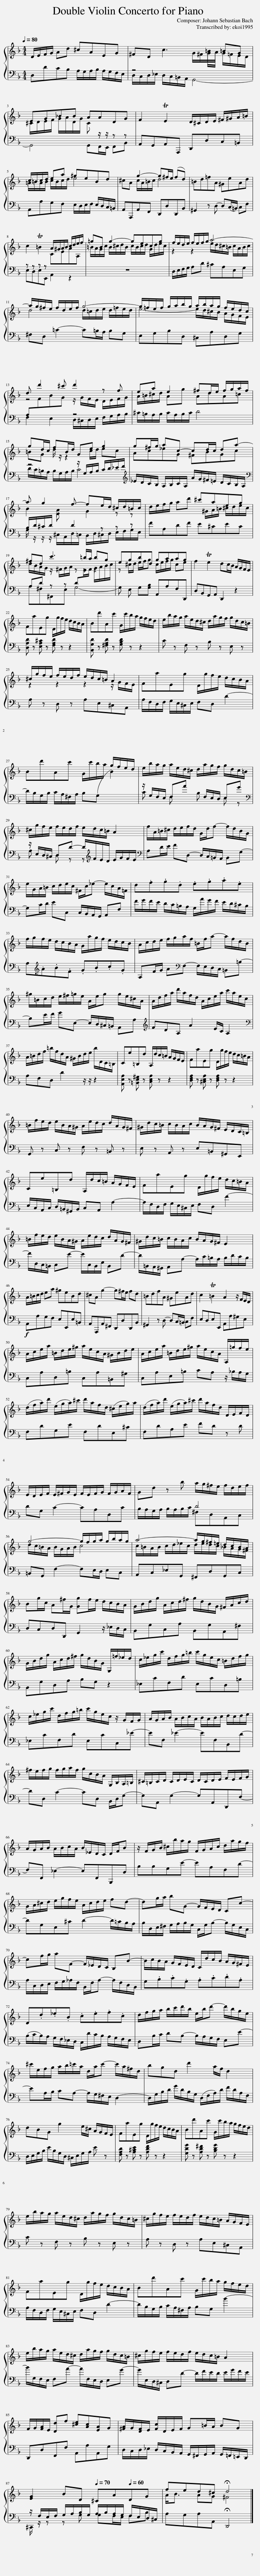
X:1
%%score { ( 1 4 ) | ( 2 3 ) }
L:1/8
Q:1/4=80
M:4/4
I:linebreak $
K:F
V:1 treble
V:4 treble
V:2 bass
V:3 bass
V:1
 D/E/F/G/ Ad ^cAEG | ^FD c3 G/A/ =BG |$ EG_BB AADG | F2 TE2 D/^C/D/E/ ^F/^G/A/=B/ |$ c/=B/c/d/ ea ^geBd | %5
 ^cA g2- g^f/e/ (fd) | =Bd=fA ^GeAd |$ c2 T=B2 A/^G/A/B/ c/d/e/f/ | =g=B g2- ge^cg | f/e/d/e/ f/e/f/g/ a4- |$ %10
 a/g/^f/e/ f/d/e/f/ g4- | g/=f/e/f/ g/a/b/g/ a/b/a/g/ f/e/d/^c/ |$ d d'2 ^c' d'2 z f | ea e2 ^fd/e/ f/g/a/f/ |$ gd/c/ f=B/d/ Ge g2 | %15
 g^f/g/ ac- cd/c/ da- |$ a g2 f- fe/d/ ^c/d/=B/c/ | d/e/f/g/ ad' ^c'aeg |$ ^fd c'3 =b/a/ bg | egbd gaag | %20
 f2 Te2 dc/B/ A/G/F/E/ |$ FaEg D/g/f/e/ d/c/B/A/ | Bd'Ac' G/c'/b/a/ g/f/e/d/ | e/b/a/g/ a/e/d/^c/ d/a/g/f/ g/d/c/=B/ |$ ^c/g/f/e/ f/e/d/f/ e/d/c/=B/ A2 | %25
 FaEg D/g/f/e/ d/c/B/A/ |$ Bd'Ac' G/c'/b/a/ g/f/e/d/ | e/b/a/g/ a/e/d/^c/ d/a/g/f/ g/d/c/=B/ |$ ^c/g/f/e/ f/e/d/f/ e/d/c/=B/ A2 | f/A/=B/^c/ d/e/f/d/ G/d/f- f/d/B/G/ |$ %30
 e/G/A/=B/ c/d/e/c/ ^F/c/_e- e/c/A/=F/ | d.f.g.d .e.g.a.e |$ f/g/f/e/ d/c/B/A/ G/a/g/f/ e/d/c/B/ | A/c/d/e/ f/g/a/f/ =B/f/a- a/f/d/B/ |$ ^g/=B/c/d/ e/^f/=g/e/ A/e/g g/e/^c/A/ | %35
 A/d/f/a/ d'/a/f/d/ A/c/e/a/ c'/a/e/c/ |$ A/=B/d/f/ =b/f/d/A/ ^G/B/d/e/ b/D/C/=B,/ | Ce=B,d A,/d/c/=B/ A/G/F/E/ | FaEg D/g/f/e/ d/c/=B/A/ |$ =B/f/e/d/ e/B/A/^G/ A/e/d/c/ d/A/G/^F/ | %40
 ^G/d/c/=B/ c/B/A/c/ B/A/G/^F/ E/D/C/=B,/ |$ Ce=B,d A,/d/c/=B/ A/G/F/E/ | FaEg D/g/f/e/ d/c/=B/A/ |$ =B/f/e/d/ e/B/A/^G/ A/e/d/c/ d/A/G/^F/ | ^G/d/c/=B/ c/B/A/c/ B/A/G/^F/ E2 |$ %45
 A/=B/c/d/ ea ^geBd | ^cA g2- g^f/e/ fd | =BdfA ^GeAd | c2 T=B2 A2 z/ F/E/D/ |$ A/c/e/a/ =B/d/e/^g/ a/e/c/A/ ^G/B/d/e/ | %50
 A/c/e/a/ =B/d/e/^g/ a/e/c/A/ A,/=g/f/e/ |$ (d/f/a/)d'/ (e/g/a/)^c'/ d'/a/f/d/ (^c/e/g/)a/ | (d/f/a/)d'/ (e/g/a/)^c'/ d'/a/f/d/ D/E/F/D/ |$ E/D/E/F/ E/^F/G/E/ F/E/F/G/ F/G/A/F/ | Gd z b a/g/^f/e/ f/d/e/f/ |$ %55
 g4- g/f/g/a/ g/b/a/g/ | a4- a/g/^f/=e/ d/c/B/A/ |$ Bg/c/ A^f/G/ [Gg]f/e/ d/c/B/A/ | G/B/d/g/ A/c/d/^f/ g/d/B/G/ ^F/A/c/d/ |$ G/B/d/g/ A/c/d/^f/ g/d/B/G/ G,/=f/_e/d/ | %60
 c/_e/g/c'/ d/f/g/=b/ c'/g/e/c/ =B/d/f/g/ |$ c/_e/g/c'/ d/f/g/=b/ c'/g/e/c/ z/ G/F/G/ | A/G/A/B/ A/B/c/A/ B/A/B/c/ d/c/d/e/ |$ ^f/e/f/g/ f/g/a/f/ g/c/B/A/ G,/B,/A,/=B,/ | ^C/=B,/C/D/ C/D/E/C/ D/C/D/E/ F/E/F/G/ |$ %65
 A/G/A/B/ A/B/c/A/ B/_E/D/C/ D/F/B | z/ F/G/B/ ^c/b/a/g/ F/G/A/c/ d/a/g/f/ |$ G/A/^c/d/ e/g/f/e/ A/c/d/e/ fd- | dg/a/ bG- G/F/E/D/ Cc- |$ cf/g/ aF- F/_E/D/C/ B,B- | %70
 B/c/B/A/ G/F/E/D/ C/d/c/B/ A/G/^F/E/ |$ D.d._e.B .c.e.f.c | d/f/g/a/ b/c'/d'/b/ e/b/d'- d'/b/g/e/ |$ ^c'/e/f/g/ a/b/=c'/a/ d/a/c'- c'/a/^f/d/ | bgd d'2 a/f/ d2 |$ %75
 dBG g2 e/^c/ A/G/F/E/ | FaEg D/g/f/e/ d/c/B/A/ | Bd'Ac' G/c'/b/a/ g/f/e/d/ |$ e/b/a/g/ a/e/d/^c/ d/a/g/f/ g/d/c/=B/ | ^c/g/f/e/ f/e/d/f/ e/d/c/=B/ A/G/F/E/ |$ %80
 FaEg D/g/f/e/ d/c/B/A/ | Bd'Ac' G/c'/b/a/ g/f/e/d/ |$ e/b/a/g/ a/e/d/^c/ d/a/g/f/ g/d/c/=B/ | ^c/g/f/e/ f/e/d/f/ e/d/c/=B/ A2 |$ F/G/[FA]/E/ [Dd]f [^ce][Ac][EA]G | %85
 [^FA]/G/[DF]/E/ [Fc]/D/E/F/ G=B/A/ BG |$ [EG]2 BD[Q:1/4=70] ^CA[Q:1/4=60]DG | fed^c !fermata!d4 |] %88
V:2
 D,DCB, A,/G,/A,/B,/ A,/G,/F,/E,/ | z4[I:staff -1] G/^F/=B/A/ G/=F/E/D/ |$ ^C/D/E/F/ G/A/D/G/ C[I:staff +1] z/ z/ z z | A,,G,,A,,A,,, D,,D,C,=B,, |$ A,,A,G,F, E,/D,/E,/F,/ E,/D,/C,/=B,,/ | %5
 A,,A,,,A,,F,, D,,D,D,,B,, | ^G,,2 z D,- D,(C,/=B,,/) C,F, |$ z z z z[I:staff -1] CEAA, |[I:staff +1] z8 | D,/E,/F,/G,/ A,D ^CA,E,G, |$ %10
 ^F,D, =C2- C=B,/A,/ B,G, | E,G,B,D, ^C,A,D,G, |$ A,[I:staff -1]FBG[I:staff +1] z4 | ^C/=B,/A,/B,/ C/A,/B,/C/ D4 |$ z4 z/ G,/A,/=B,/ C/D/_E/F/ | %15
[K:treble] _E/D/C/B,/ A,/B,/C/A,/ A/G/^F/=E/ D/C/B,/A,/ |$[K:bass] B,/D/^C/D/[I:staff -1] E[I:staff +1] D2 z z z | FA,DF E^CEC |$ A,D z z D[I:staff -1]E/F/ G/A/B/c/ |[I:staff +1] x/ x/ E, G,[G,B,] A,,A,F,D,, | %20
 D,B,,G,,A,, D,,2 z2 |$ [D,A,D] z [E,A,^C] z [F,A,D] z z2 | [B,,G,D] z [^F,A,D] z [G,B,D] z z2 | C z F, z B, z E, z |$ A, z D, z A,E,^C,A,, | %25
 A,/F,/D,/F,/ G,/E,/^C,/E,/ F,D, D2- |$ D/B,/G,/B,/ C/A,/^F,/A,/ B,(G,[I:staff -1] B2) |[I:staff +1] z/ G,/F,/E,/ F,A x/ F,/E,/D,/ E,G |$[K:bass] z/ E,/D,/^C,/ D,D- D/[K:treble]F/E/D/ E/G/F/E/ |[K:bass] A,D/E/ FD,- D,/C,/=B,,/A,,/ B,,G,- |$ %30
 G,C/D/ EC, C,/B,,/A,,/G,,/ A,,F, | F/G/F/E/ D/C/=B,/A,/ G,/A/G/F/ E/D/^C/B,/ |$ A,[K:treble].A.B.F .G.B.c.G | A,F/G/ A[K:bass]F,- F,/E,/D,/C,/ =B,,=B,- |$ B,E/F/ GE,- E,/D,/^C,/=B,,/ A,,A, | %35
[K:treble] FDA, A2 E/C/ A,2 |$[K:bass] A,F,D, D2 z/ z/ z2 | [A,,E,A,] z [=B,,E,^G,] z [C,E,A,] z z2 | [D,F,A,] z [^C,E,A,] z [D,F,A,] z z2 |$ G,, z C, z F, z =B,, z | %40
 E, z A,, z E,=B,,^G,,E,, |$ E,/C,/A,,/C,/ D,/=B,,/^G,,/B,,/ C,A,, A,2- | A,/F,/D,/F,/ G,/E,/^C,/E,/ F,D, F2- |$ F/D,/C,/=B,,/ C,E- E/C,/B,,/E,/ B,,D- | D/=B,,/A,,/^G,,/ A,,A,- A,/C/=B,/A,/ B,/D/C/B,/ |$ %45
!f! A,,A,G,F, E,E,,E,=B,, | A,,A,,,A,,^F,, D,,D,D,,B,, | ^G,,2 z D,- D,C,/=B,,/ C,F, | E,D,E,E,, A,,A,^G,E, |$ C,A,D,=B, C,A,=B,,^G, | %50
 C,A,E,=B, CA, z/ _B,/A,/G,/ |$ F,DG,E F,DE,^C | F,DA,E FD z D |$ DG, C2- CA,D,C | B,/A,/G,/A,/ B,/A,/B,/C/ D4 |$ %55
 =B,,G,, F,2- F,E,/D,/ E,C, | A,,C,_E,G,, ^F,,D,G,,C, |$ D,C,D,D,, G,,2 z/ _E,/D,/C,/ | B,,G,C,A, B,,G,A,,^F, |$ B,,G,D,A, B,G, z2 | %60
 _E,CF,D E,CD,=B, |$ _E,CF,D E,CC,_E- | EF, _E2- EF,B,,D- |$ DD, C2- CD, B,,/D,/G,- | G,A,, G,2- G,A,,D,,F,- |$ %65
 F,F,, _E,2- E,F,,B,,,D, | B,B,G,E- EA,F,D- |$ DG,E,^C D2- D/=C/B,/A,/ | B,/D,/E,/^F,/ G,/A,/B,/G,/ C,/G,/B,- B,/G,/E,/C,/ |$ A,/C,/D,/E,/ F,/G,/_A,/F,/ B,,/F,/A,- A,/F,/D,/B,,/ | %70
 G,.B,.C.G, .A,.C.D.A, |$ (B,/C/B,/)A,/ G,/F,/_E,/D,/ C,/D/C/B,/ A,/G,/F,/E,/ | D,B,/C/ DB,- B,/A,/G,/F,/ E,E- |$ EA,/B,/ CA,- A,/G,/^F,/E,/ D,2- | D,/G,/B,/D/ G/D/B,/G,/ (D,/F,/A,/)D/ F/D/A,/F,/ |$ %75
 D,/E,/G,/B,/ E/B,/G,/D,/ ^C,/E,/G,/A,/ E z | [F,A,D] z [A,^CE] z [A,DF] z z2 | [G,DG] z [A,D^F] z [B,DG] z z2 |$ C z F, z B, z E, z | A, z D, z A,E,^C,A,, |$ %80
 A,/F,/D,/F,/ G,/E,/^C,/E,/ F,D, D2- | D/B,/G,/B,/ C/A,/^F,/A,/ B,G, B2- |$ B/G,/F,/E,/ F,A- A/F,/E,/D,/ E,G- | G/E,/D,/^C,/ D,D- D/F/E/D/ E/G/F/E/ |$ D,,D,F,,F, A,,A,A,,G, | %85
 D,/C,/D,/_E,/ D,/C,/B,,/A,,/ G,,/^F,,/G,,/A,,/ G,,/=F,,/=E,,/D,,/ |$ z/ F,/E,/F,/ G,/A,/B,/G,/ A,/B,/A,/G,/ F,/E,/D,/^C,/ | A,G,A,A,, !fermata!D,,4 |] %88
V:3
 x8 | D,/C,/D,/_E,/ D,/C,/=B,,/A,,/ G,,4- |$ G,,4 G,,F,,/E,,/ F,,B,, | x8 |$ x8 | %5
 x8 | x8 |$ E,D,E,E,, A,,2 z2 | x8 | x8 |$ %10
 x8 | x8 |$ F,2 E,2 D,/^C,/D,/E,/ F,/G,/A,/B,/ | x8 |$ D/C/=B,/A,/ B,/G,/A,/B,/ C4 | %15
[K:treble] x8 |$[K:bass] G,/ z/ z/ z/ ^C,/A,,/D,/=C,/ B,,/D,/^C,/D,/ E,/F,/G,/E,/ | x8 |$ A,^F,^F,,E, G,4- | G, x7 | %20
 x8 |$ x8 | x8 | x8 |$ x8 | %25
 x8 |$ x8 | C x F, x B, x E, z |$[K:bass] A, x D, z z[K:treble] x3 |[K:bass] x8 |$ %30
 x8 | x8 |$ x[K:treble] x7 | x3[K:bass] x5 |$ x8 | %35
[K:treble] x8 |$[K:bass] x8 | x8 | x8 |$ x8 | %40
 x8 |$ x8 | x8 |$ x8 | x8 |$ %45
 x8 | x8 | x8 | x8 |$ x8 | %50
 x8 |$ x8 | x8 |$ x8 | x4 ^F,D,A,,C, |$ %55
 x8 | x8 |$ x8 | x8 |$ x8 | %60
 x8 |$ x8 | x8 |$ x8 | x8 |$ %65
 x8 | x8 |$ x8 | x8 |$ x8 | %70
 x8 |$ x8 | x8 |$ x8 | x8 |$ %75
 x8 | x8 | x8 |$ x8 | x8 |$ %80
 x8 | x8 |$ x8 | x8 |$ x8 | %85
 x8 |$ ^C,,/ z/ z z G, G,F,/E,/ F,B, | x8 |] %88
V:4
 x8 | x8 |$ x8 | x8 |$ =A/=B/A/B/ c/B/c/d/ e4 | %5
 x2 ^c/A/=B/c/ d4 | x8 |$ x8 | =B/A/G/c/ B/^c/d/B/ c/B/c/d/ G/d/e/c/ | z2 z2 e/d/^c/=B/ c/A/B/c/ |$ %10
 d4 d/=c/d/e/ d/=f/e/d/ | e4- e/d/^c/B/ A/G/F/E/ |$ z4 z/ G/F/E/ D/E/F/G/ | A/=B/^c/d/ Ag AdA=c |$ =BG d/ z/ z2 c/d/ ec | %15
 Ac_eG ^FBGc |$ B2 A2 G2 z z | x9/2 ^G/A/=B/ ^c/d/e/c/ |$ d/B/A/G/ z/ ^F/G/A/ z z z2 | z ^c/d/ e/f/g c/e/f/g/ ce | %20
 x8 |$ x8 | x8 | x8 |$ z2 z2 z2 z/ G/F/E/ | %25
 x8 |$ x8 | x8 |$ x8 | x8 |$ %30
 x8 | x8 |$ x8 | x8 |$ x8 | %35
 x8 |$ x8 | x8 | x8 |$ x8 | %40
 x8 |$ x8 | x8 |$ x8 | x8 |$ %45
 x8 | x8 | x8 | x8 |$ x8 | %50
 x8 |$ x8 | x8 |$ x8 | x8 |$ %55
 d/c/=B/A/ B/G/A/B/ c4 | c/=B/A/B/ c/d/_e/c/ d/e/d/c/ _B/A/G/^F/ |$ x8 | x8 |$ x8 | %60
 x8 |$ x8 | x8 |$ x8 | x8 |$ %65
 x8 | x8 |$ x8 | x8 |$ x8 | %70
 x8 |$ x8 | x8 |$ x8 | x8 |$ %75
 x8 | x8 | x8 |$ x8 | x8 |$ %80
 x8 | x8 |$ x8 | x8 |$ x8 | %85
 x8 |$ x8 | A<B AG ^F4 |] %88
